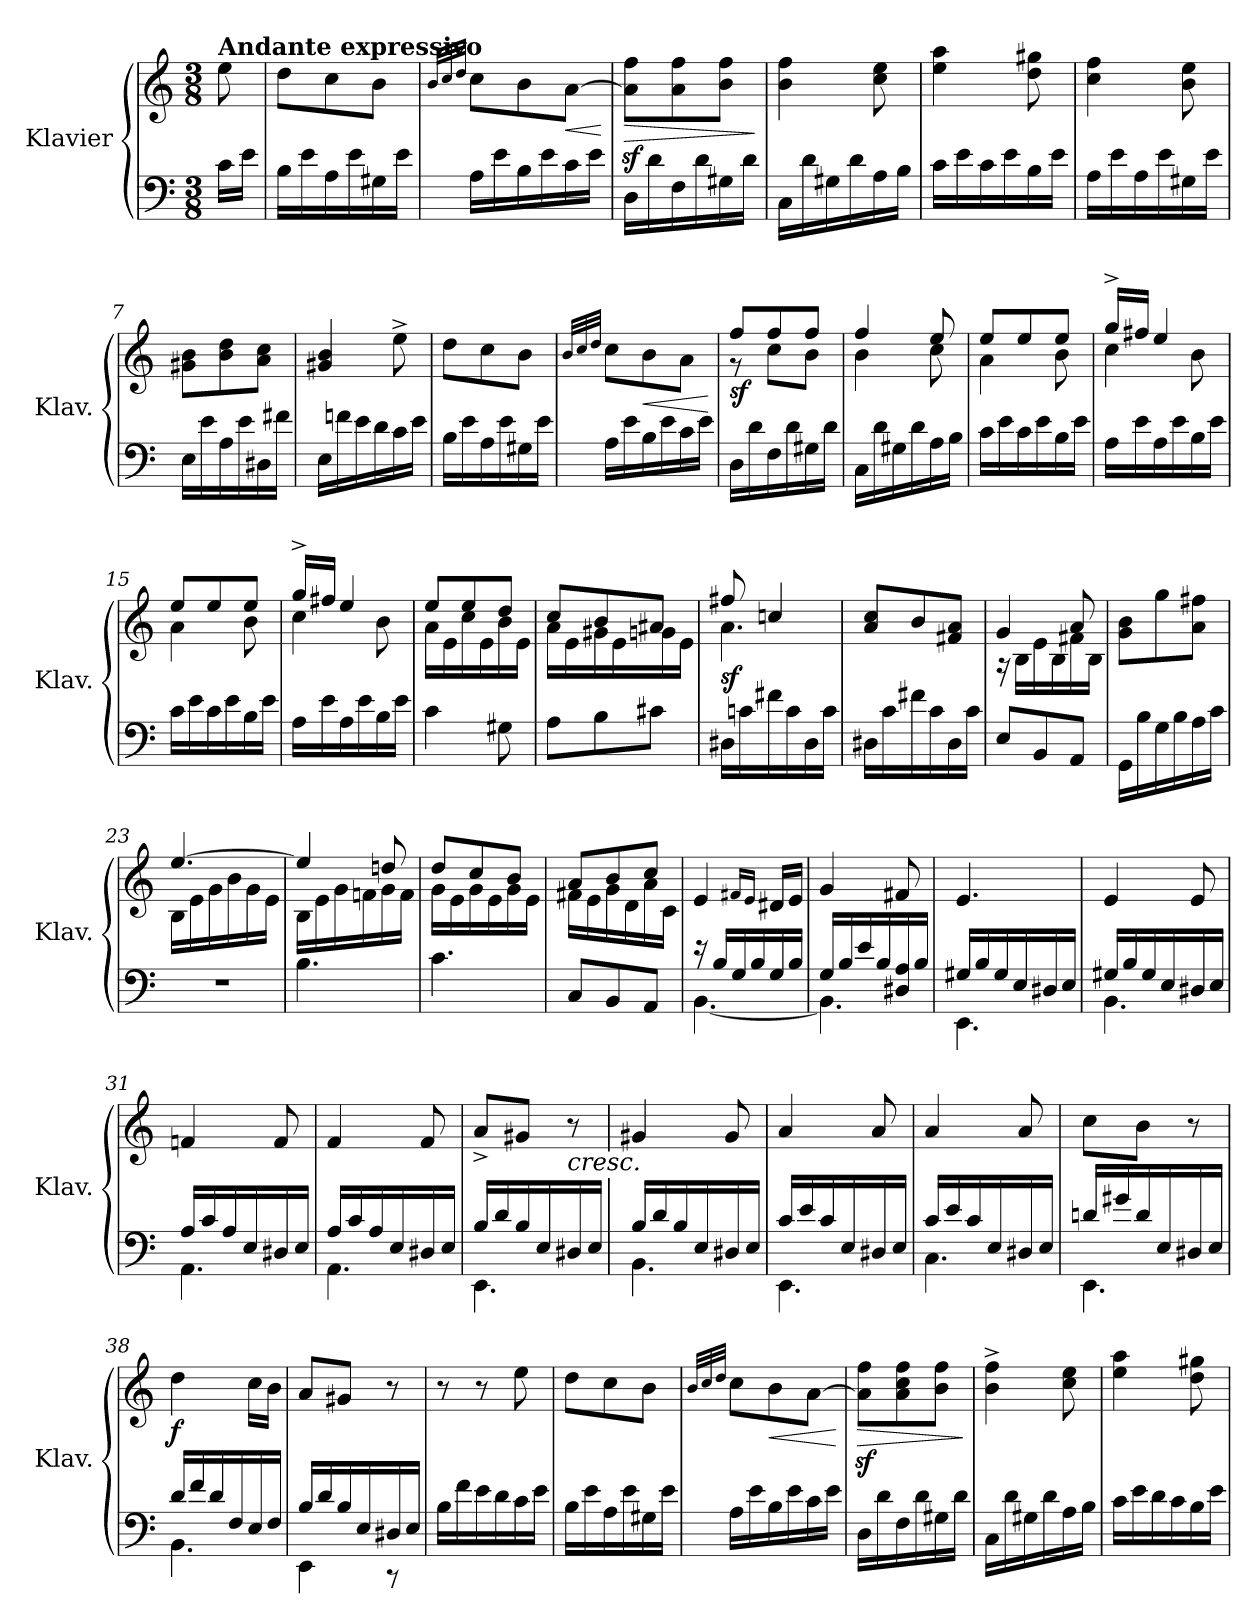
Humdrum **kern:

**kern	**kern	**dynam
*part1	*part1	*part1
*staff2	*staff1	*staff1/2
*I"Klavier	*	*
*I'Klav.	*	*
*clefF4	*clefG2	*
*k[]	*k[]	*
*M3/8	*M3/8	*
=	=	=
!	!LO:TX:a:B:t=Andante expressivo	!
16c\LL	8ee\	.
16e\JJ	.	.
=1	=1	=1
16B\LL	8dd\L	.
16e\	.	.
16A\	8cc\	.
16e\	.	.
16G#X\	8b\J	.
16e\JJ	.	.
=2	=2	=2
.	32qb/LLL	.
.	32qcc/	.
.	32qdd/JJJ	.
16A\LL	8cc\L	.
16e\	.	.
16B\	8b\	.
16e\	.	.
!	!	!LO:HP:b
16c\	[8a\J	<
16e\JJ	.	.
.	.	[
=3	=3	=3
!	!	!LO:HP:b
16D\LL	8a\]z< 8ff\z<L	>
16d\	.	.
16F\	8a\ 8ff\	.
16d\	.	.
16G#X\	8b\ 8ff\J	.
16d\JJ	.	.
.	.	]
=4	=4	=4
16C\LL	4b\ 4ff\	.
16d\	.	.
16G#X\	.	.
16d\	.	.
16A\	8cc\ 8ee\	.
16B\JJ	.	.
=5	=5	=5
16c\LL	4ee\ 4aa\	.
16e\	.	.
16c\	.	.
16e\	.	.
16B\	8dd\ 8gg#X\	.
16e\JJ	.	.
=6	=6	=6
16A\LL	4cc\ 4ff\	.
16e\	.	.
16A\	.	.
16e\	.	.
16G#X\	8b\ 8ee\	.
16e\JJ	.	.
!!LO:LB:g=z
=7	=7	=7
16E\LL	8g#X\ 8b\L	.
16e\	.	.
16A\	8b\ 8dd\	.
16e\	.	.
16D#X\	8a\ 8cc\J	.
16f#X\JJ	.	.
=8	=8	=8
16E\LL	4g#X/ 4b/	.
16fn\	.	.
16e\	.	.
16d\	.	.
16c\	8ee^\	.
16e\JJ	.	.
=9	=9	=9
16B\LL	8dd\L	.
16e\	.	.
16A\	8cc\	.
16e\	.	.
16G#X\	8b\J	.
16e\JJ	.	.
=10	=10	=10
.	32qb/LLL	.
.	32qcc/	.
.	32qdd/JJJ	.
16A\LL	8cc\L	.
16e\	.	.
!	!	!LO:HP:b
16B\	8b\	<
16e\	.	.
16c\	8a\J	.
16e\JJ	.	.
.	.	[
=11	=11	=11
*	*^	*
!	!	!	!LO:DY:b
16D\LL	8ff/L	8r	sf
16d\	.	.	.
16F\	8ff/	8cc\L	.
16d\	.	.	.
16G#X\	8ff/J	8b\J	.
16d\JJ	.	.	.
=12	=12	=12	=12
16C\LL	4ff/	4b\	.
16d\	.	.	.
16G#X\	.	.	.
16d\	.	.	.
16A\	8ee/	8cc\	.
16B\JJ	.	.	.
!!LO:LB:g=z	!!
=13	=13	=13	=13
16c\LL	8ee/L	4a\	.
16e\	.	.	.
16c\	8ee/	.	.
16e\	.	.	.
16B\	8ee/J	8b\	.
16e\JJ	.	.	.
=14	=14	=14	=14
16A\LL	16gg^/LL	4cc\	.
16e\	16ff#X/JJ	.	.
16A\	4ee/	.	.
16e\	.	.	.
16B\	.	8b\	.
16e\JJ	.	.	.
=15	=15	=15	=15
16c\LL	8ee/L	4a\	.
16e\	.	.	.
16c\	8ee/	.	.
16e\	.	.	.
16B\	8ee/J	8b\	.
16e\JJ	.	.	.
=16	=16	=16	=16
16A\LL	16gg^/LL	4cc\	.
16e\	16ff#X/JJ	.	.
16A\	4ee/	.	.
16e\	.	.	.
16B\	.	8b\	.
16e\JJ	.	.	.
=17	=17	=17	=17
4c\	8ee/L	16a\LL	.
.	.	16e\	.
.	8ee/	16cc\	.
.	.	16e\	.
8G#X\	8dd/J	16b\	.
.	.	16e\JJ	.
=18	=18	=18	=18
8A\L	8cc/L	16a\LL	.
.	.	16e\	.
8B\	8b/	16g#X\	.
.	.	16e\	.
8c#X\J	8a#X/J	16gn\	.
.	.	16e\JJ	.
!!LO:LB:g=z	!!
=19	=19	=19	=19
!	!	!	!LO:DY:b
16D#X\LL	8ff#X/	4.a\	sf
16cn\	.	.	.
16f#X\	4ccn/	.	.
16c\	.	.	.
16D#\	.	.	.
16c\JJ	.	.	.
*	*v	*v	*
=20	=20	=20
16D#X\LL	8a/ 8cc/L	.
16c\	.	.
16f#X\	8b/	.
16c\	.	.
16D#\	8f#X/ 8a/J	.
16c\JJ	.	.
=21	=21	=21
*	*^	*
8E/L	4g/	16r	.
.	.	16B\LL	.
8BB/	.	16e\	.
.	.	16B\	.
8AA/J	8a/	16f#X\	.
.	.	16B\JJ	.
*	*v	*v	*
=22	=22	=22
16GG\LL	8g\ 8b\L	.
16B\	.	.
16G\	8gg\	.
16B\	.	.
16A\	8a\ 8ff#X\J	.
16c\JJ	.	.
=23	=23	=23
*	*^	*
4.r	[4.ee/	16B\LL	.
.	.	16e\	.
.	.	16g\	.
.	.	16b\	.
.	.	16g\	.
.	.	16e\JJ	.
=24	=24	=24	=24
4.B\	4ee/]	16B\LL	.
.	.	16e\	.
.	.	16g\	.
.	.	16fn\	.
.	8ddn/	16g\	.
.	.	16f\JJ	.
!!LO:LB:g=z	!!
=25	=25	=25	=25
4.c\	8dd/L	16g\LL	.
.	.	16e\	.
.	8cc/	16g\	.
.	.	16e\	.
.	8b/J	16g\	.
.	.	16e\JJ	.
=26	=26	=26	=26
8C/L	8a/L	16f#X\LL	.
.	.	16e\	.
8BB/	8b/	16g\	.
.	.	16d\	.
8AA/J	8cc/J	16a\	.
.	.	16c\JJ	.
*	*v	*v	*
=27	=27	=27
*^	*	*
16r	[4.BB\	4e/	.
16B/LL	.	.	.
16G/	.	.	.
16B/	.	.	.
.	.	16qf#X/LL	.
.	.	16qe/JJ	.
16G/	.	16d#X/LL	.
16B/JJ	.	16e/JJ	.
=28	=28	=28	=28
16G/LL	4.BB\]	4g/	.
16B/	.	.	.
16e/	.	.	.
16B/	.	.	.
16D#X/ 16A/	.	8f#X/	.
16B/JJ	.	.	.
=29	=29	=29	=29
16G#X/LL	4.EE\	4.e/	.
16B/	.	.	.
16G#/	.	.	.
16E/	.	.	.
16D#X/	.	.	.
16E/JJ	.	.	.
=30	=30	=30	=30
16G#X/LL	4.BB\	4e/	.
16B/	.	.	.
16G#/	.	.	.
16E/	.	.	.
16D#X/	.	8e/	.
16E/JJ	.	.	.
=31	=31	=31	=31
16A/LL	4.AA\	4fn/	.
16c/	.	.	.
16A/	.	.	.
16E/	.	.	.
16D#X/	.	8f/	.
16E/JJ	.	.	.
!!LO:PB:g=z
=32	=32	=32	=32
16A/LL	4.AA\	4f/	.
16c/	.	.	.
16A/	.	.	.
16E/	.	.	.
16D#X/	.	8f/	.
16E/JJ	.	.	.
=33	=33	=33	=33
16B/LL	4.EE\	8a^/L	.
16d/	.	.	.
16B/	.	8g#X/J	.
16E/	.	.	.
!	!	!LO:TX:b:i:t=cresc.	!
16D#X/	.	8r	.
16E/JJ	.	.	.
=34	=34	=34	=34
16B/LL	4.BB\	4g#X/	.
16d/	.	.	.
16B/	.	.	.
16E/	.	.	.
16D#X/	.	8g#/	.
16E/JJ	.	.	.
=35	=35	=35	=35
16c/LL	4.EE\	4a/	.
16e/	.	.	.
16c/	.	.	.
16E/	.	.	.
16D#X/	.	8a/	.
16E/JJ	.	.	.
=36	=36	=36	=36
16c/LL	4.C\	4a/	.
16e/	.	.	.
16c/	.	.	.
16E/	.	.	.
16D#X/	.	8a/	.
16E/JJ	.	.	.
=37	=37	=37	=37
16dn/LL	4.EE\	8cc\L	.
16g#X/	.	.	.
16d/	.	8b\J	.
16E/	.	.	.
16D#X/	.	8r	.
16E/JJ	.	.	.
!!LO:LB:g=z
=38	=38	=38	=38
!	!	!	!LO:DY:b
16d/LL	4.BB\	4dd\	f
16f/	.	.	.
16d/	.	.	.
16F/	.	.	.
16E/	.	16cc\LL	.
16F/JJ	.	16b\JJ	.
=39	=39	=39	=39
16B/LL	4EE\	8a/L	.
16d/	.	.	.
16B/	.	8g#X/J	.
16E/	.	.	.
16D#X/	8r	8r	.
16E/JJ	.	.	.
*v	*v	*	*
=40	=40	=40
16B\LL	8r	.
16f\	.	.
16e\	8r	.
16d\	.	.
16c\	8ee\	.
16e\JJ	.	.
=41	=41	=41
16B\LL	8dd\L	.
16e\	.	.
16A\	8cc\	.
16e\	.	.
16G#X\	8b\J	.
16e\JJ	.	.
=42	=42	=42
.	32qb/LLL	.
.	32qcc/	.
.	32qdd/JJJ	.
16A\LL	8cc\L	.
16e\	.	.
!	!	!LO:HP:b
16B\	8b\	<
16e\	.	.
16c\	[8a\J	.
16e\JJ	.	.
.	.	[
=43	=43	=43
!	!	!LO:HP:b
16D\LL	8a\]z< 8ff\z<L	>
16d\	.	.
16F\	8a\ 8cc\ 8ff\	.
16d\	.	.
16G#X\	8b\ 8ff\J	.
16d\JJ	.	.
.	.	]
!!LO:LB:g=z
=44	=44	=44
16C\LL	4b\^ 4ff\^	.
16d\	.	.
16G#X\	.	.
16d\	.	.
16A\	8cc\ 8ee\	.
16B\JJ	.	.
=45	=45	=45
16c\LL	4ee\ 4aa\	.
16e\	.	.
16d\	.	.
16c\	.	.
16B\	8dd\ 8gg#X\	.
16e\JJ	.	.
=	=	=
*-	*-	*-
